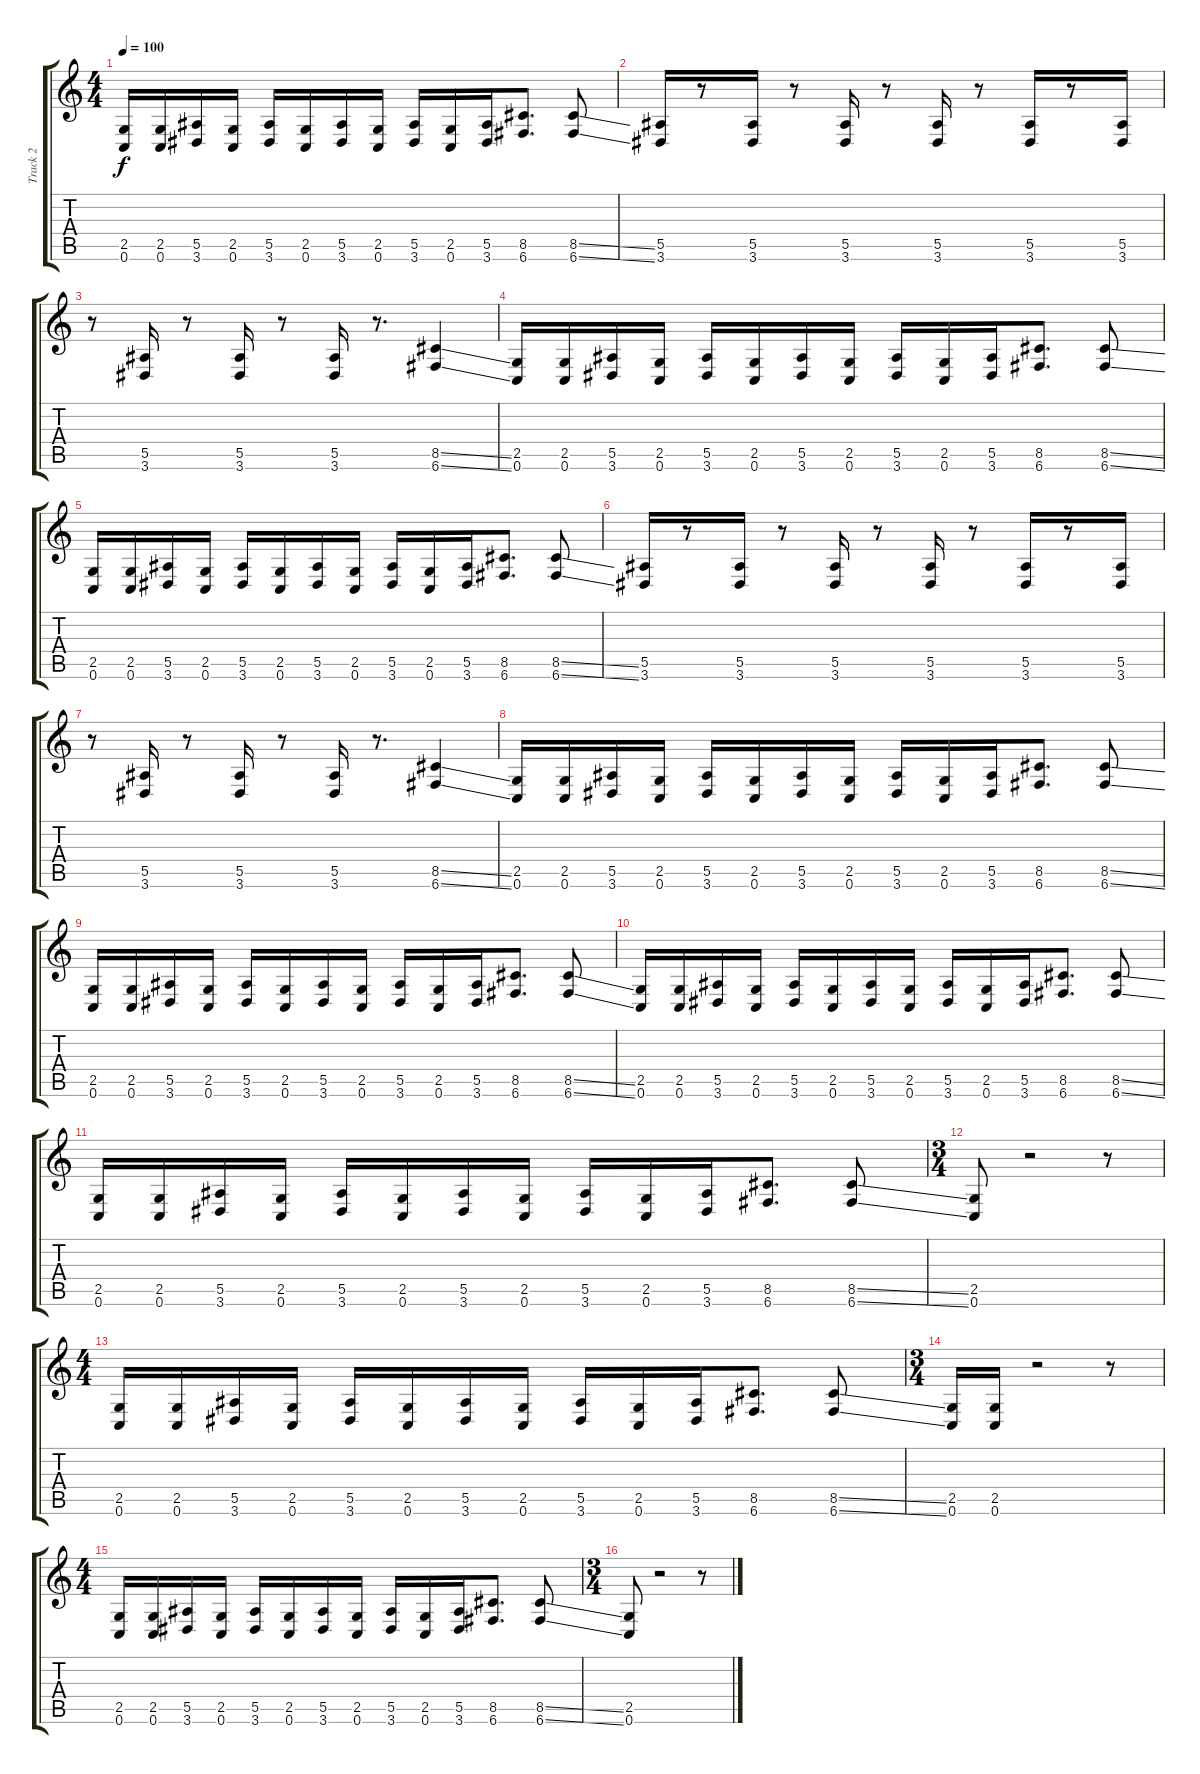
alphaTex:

\track ("Track 2" "Track 2") {instrument distortionguitar}
\staff {score tabs}
\tuning (C4 G3 Eb3 Bb2 F2 C2) {hide}
\ts (4 4)
\tempo 100
\clef g2
\ks c
(2.5 0.6).16{dy f} (2.5 0.6).16 (5.5 3.6).16 (2.5 0.6).16 (5.5 3.6).16 (2.5 0.6).16 (5.5 3.6).16 (2.5 0.6).16 (5.5 3.6).16 (2.5 0.6).16 (5.5 3.6).16 (8.5 6.6).8{d} (8.5{ss} 6.6{ss}).8 |
(5.5 3.6).16 r.8 (5.5 3.6).16 r.8 (5.5 3.6).16 r.8 (5.5 3.6).16 r.8 (5.5 3.6).16 r.8 (5.5 3.6).16 |
r.8 (5.5 3.6).16 r.8 (5.5 3.6).16 r.8 (5.5 3.6).16 r.8{d} (8.5{ss} 6.6{ss}).4 |
(2.5 0.6).16 (2.5 0.6).16 (5.5 3.6).16 (2.5 0.6).16 (5.5 3.6).16 (2.5 0.6).16 (5.5 3.6).16 (2.5 0.6).16 (5.5 3.6).16 (2.5 0.6).16 (5.5 3.6).16 (8.5 6.6).8{d} (8.5{ss} 6.6{ss}).8 |
(2.5 0.6).16 (2.5 0.6).16 (5.5 3.6).16 (2.5 0.6).16 (5.5 3.6).16 (2.5 0.6).16 (5.5 3.6).16 (2.5 0.6).16 (5.5 3.6).16 (2.5 0.6).16 (5.5 3.6).16 (8.5 6.6).8{d} (8.5{ss} 6.6{ss}).8 |
(5.5 3.6).16 r.8 (5.5 3.6).16 r.8 (5.5 3.6).16 r.8 (5.5 3.6).16 r.8 (5.5 3.6).16 r.8 (5.5 3.6).16 |
r.8 (5.5 3.6).16 r.8 (5.5 3.6).16 r.8 (5.5 3.6).16 r.8{d} (8.5{ss} 6.6{ss}).4 |
(2.5 0.6).16 (2.5 0.6).16 (5.5 3.6).16 (2.5 0.6).16 (5.5 3.6).16 (2.5 0.6).16 (5.5 3.6).16 (2.5 0.6).16 (5.5 3.6).16 (2.5 0.6).16 (5.5 3.6).16 (8.5 6.6).8{d} (8.5{ss} 6.6{ss}).8 |
(2.5 0.6).16 (2.5 0.6).16 (5.5 3.6).16 (2.5 0.6).16 (5.5 3.6).16 (2.5 0.6).16 (5.5 3.6).16 (2.5 0.6).16 (5.5 3.6).16 (2.5 0.6).16 (5.5 3.6).16 (8.5 6.6).8{d} (8.5{ss} 6.6{ss}).8 |
(2.5 0.6).16 (2.5 0.6).16 (5.5 3.6).16 (2.5 0.6).16 (5.5 3.6).16 (2.5 0.6).16 (5.5 3.6).16 (2.5 0.6).16 (5.5 3.6).16 (2.5 0.6).16 (5.5 3.6).16 (8.5 6.6).8{d} (8.5{ss} 6.6{ss}).8 |
(2.5 0.6).16 (2.5 0.6).16 (5.5 3.6).16 (2.5 0.6).16 (5.5 3.6).16 (2.5 0.6).16 (5.5 3.6).16 (2.5 0.6).16 (5.5 3.6).16 (2.5 0.6).16 (5.5 3.6).16 (8.5 6.6).8{d} (8.5{ss} 6.6{ss}).8 |
\ts (3 4)
(2.5 0.6).8 r.2 r.8 |
\ts (4 4)
(2.5 0.6).16 (2.5 0.6).16 (5.5 3.6).16 (2.5 0.6).16 (5.5 3.6).16 (2.5 0.6).16 (5.5 3.6).16 (2.5 0.6).16 (5.5 3.6).16 (2.5 0.6).16 (5.5 3.6).16 (8.5 6.6).8{d} (8.5{ss} 6.6{ss}).8 |
\ts (3 4)
(2.5 0.6).16 (2.5 0.6).16 r.2 r.8 |
\ts (4 4)
(2.5 0.6).16 (2.5 0.6).16 (5.5 3.6).16 (2.5 0.6).16 (5.5 3.6).16 (2.5 0.6).16 (5.5 3.6).16 (2.5 0.6).16 (5.5 3.6).16 (2.5 0.6).16 (5.5 3.6).16 (8.5 6.6).8{d} (8.5{ss} 6.6{ss}).8 |
\ts (3 4)
(2.5 0.6).8 r.2 r.8
